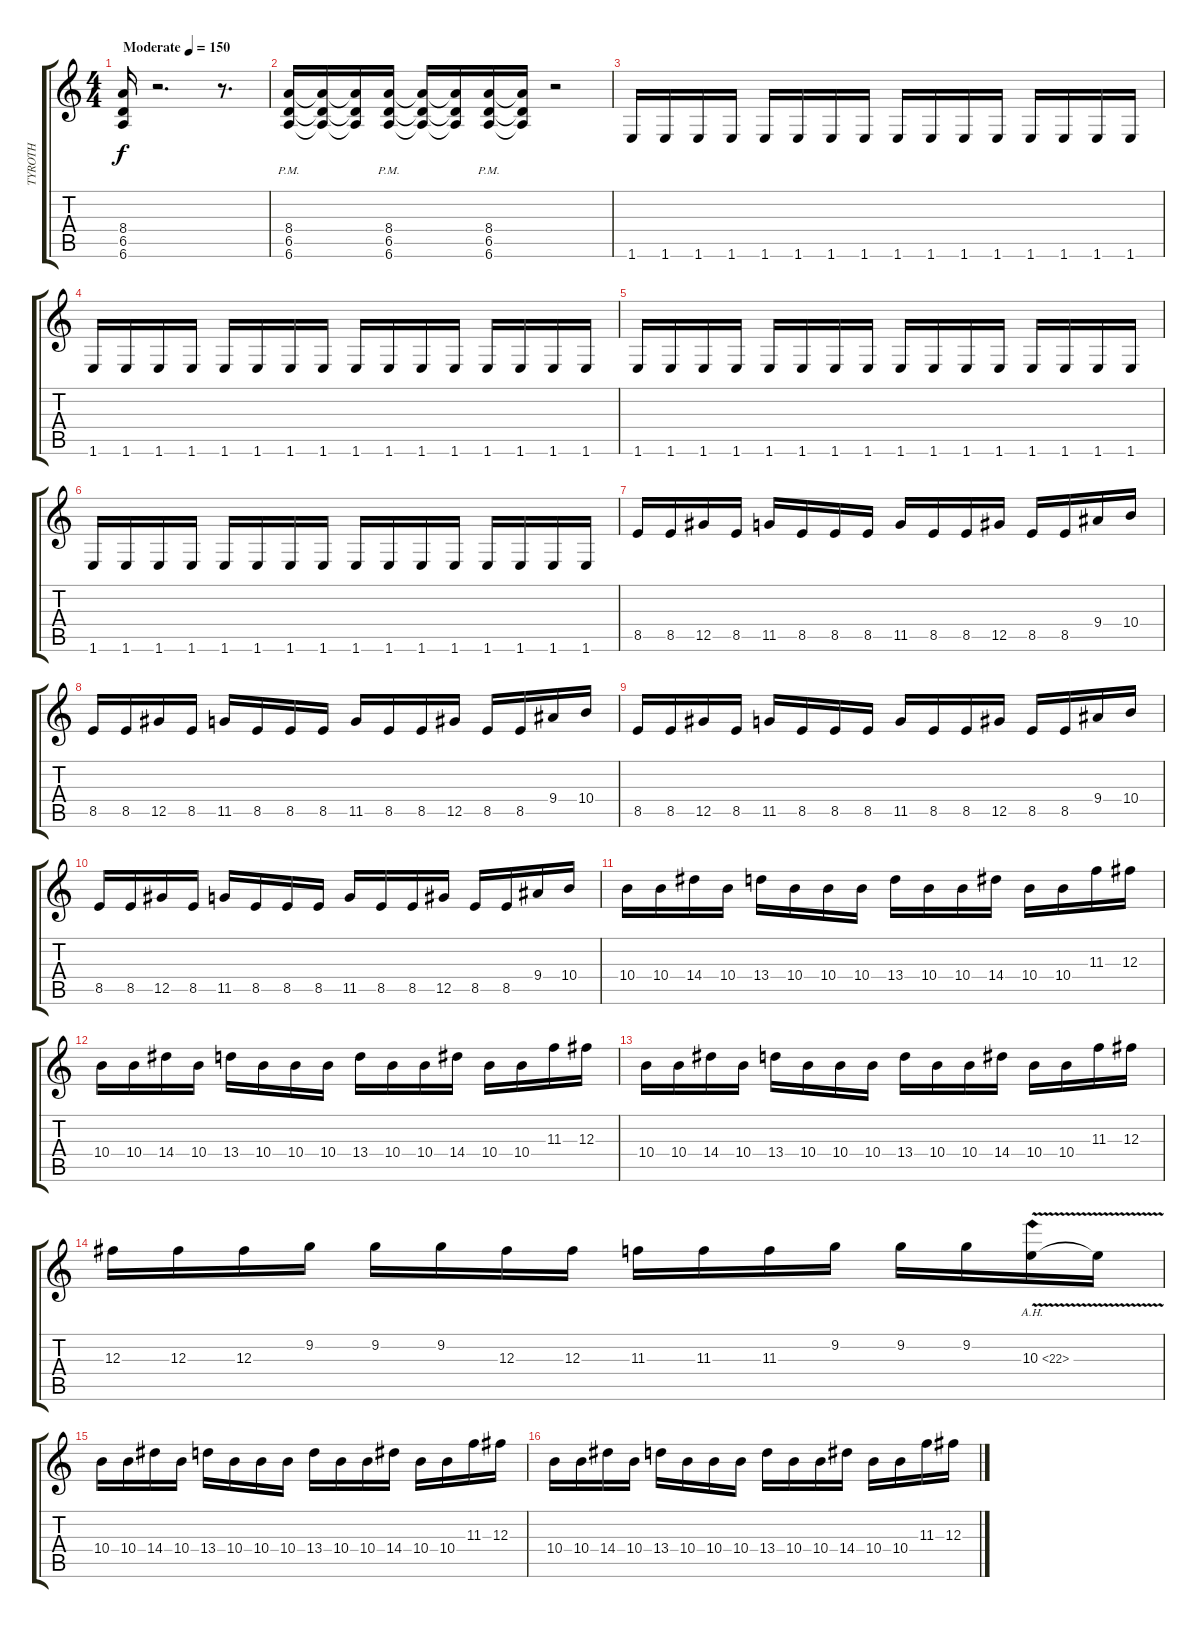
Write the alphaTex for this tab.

\track ("TYROTH" "TYROTH") {instrument distortionguitar}
\staff {score tabs}
\tuning (Eb4 Bb3 Gb3 Db3 Ab2 Eb2) {hide}
\ts (4 4)
\tempo (150 "Moderate")
\clef g2
\ks c
(8.4 6.5 6.6).16{dy f instrument distortionguitar} r.2{d} r.8{d} |
(8.4{pm} 6.5{pm} 6.6{pm}).16 (8.4{t} 6.5{t} 6.6{t}).16 (8.4{t} 6.5{t} 6.6{t}).16 (8.4{pm} 6.5{pm} 6.6{pm}).16 (8.4{t} 6.5{t} 6.6{t}).16 (8.4{t} 6.5{t} 6.6{t}).16 (8.4{pm} 6.5{pm} 6.6{pm}).16 (8.4{t} 6.5{t} 6.6{t}).16 r.2 |
1.6.16 1.6.16 1.6.16 1.6.16 1.6.16 1.6.16 1.6.16 1.6.16 1.6.16 1.6.16 1.6.16 1.6.16 1.6.16 1.6.16 1.6.16 1.6.16 |
1.6.16 1.6.16 1.6.16 1.6.16 1.6.16 1.6.16 1.6.16 1.6.16 1.6.16 1.6.16 1.6.16 1.6.16 1.6.16 1.6.16 1.6.16 1.6.16 |
1.6.16 1.6.16 1.6.16 1.6.16 1.6.16 1.6.16 1.6.16 1.6.16 1.6.16 1.6.16 1.6.16 1.6.16 1.6.16 1.6.16 1.6.16 1.6.16 |
1.6.16 1.6.16 1.6.16 1.6.16 1.6.16 1.6.16 1.6.16 1.6.16 1.6.16 1.6.16 1.6.16 1.6.16 1.6.16 1.6.16 1.6.16 1.6.16 |
8.5.16 8.5.16 12.5.16 8.5.16 11.5.16 8.5.16 8.5.16 8.5.16 11.5.16 8.5.16 8.5.16 12.5.16 8.5.16 8.5.16 9.4.16 10.4.16 |
8.5.16 8.5.16 12.5.16 8.5.16 11.5.16 8.5.16 8.5.16 8.5.16 11.5.16 8.5.16 8.5.16 12.5.16 8.5.16 8.5.16 9.4.16 10.4.16 |
8.5.16 8.5.16 12.5.16 8.5.16 11.5.16 8.5.16 8.5.16 8.5.16 11.5.16 8.5.16 8.5.16 12.5.16 8.5.16 8.5.16 9.4.16 10.4.16 |
8.5.16 8.5.16 12.5.16 8.5.16 11.5.16 8.5.16 8.5.16 8.5.16 11.5.16 8.5.16 8.5.16 12.5.16 8.5.16 8.5.16 9.4.16 10.4.16 |
10.4.16 10.4.16 14.4.16 10.4.16 13.4.16 10.4.16 10.4.16 10.4.16 13.4.16 10.4.16 10.4.16 14.4.16 10.4.16 10.4.16 11.3.16 12.3.16 |
10.4.16 10.4.16 14.4.16 10.4.16 13.4.16 10.4.16 10.4.16 10.4.16 13.4.16 10.4.16 10.4.16 14.4.16 10.4.16 10.4.16 11.3.16 12.3.16 |
10.4.16 10.4.16 14.4.16 10.4.16 13.4.16 10.4.16 10.4.16 10.4.16 13.4.16 10.4.16 10.4.16 14.4.16 10.4.16 10.4.16 11.3.16 12.3.16 |
12.3.16 12.3.16 12.3.16 9.2.16 9.2.16 9.2.16 12.3.16 12.3.16 11.3.16 11.3.16 11.3.16 9.2.16 9.2.16 9.2.16 10.3{ah 12 v}.16 10.3{t}.16 |
10.4.16 10.4.16 14.4.16 10.4.16 13.4.16 10.4.16 10.4.16 10.4.16 13.4.16 10.4.16 10.4.16 14.4.16 10.4.16 10.4.16 11.3.16 12.3.16 |
10.4.16 10.4.16 14.4.16 10.4.16 13.4.16 10.4.16 10.4.16 10.4.16 13.4.16 10.4.16 10.4.16 14.4.16 10.4.16 10.4.16 11.3.16 12.3.16
